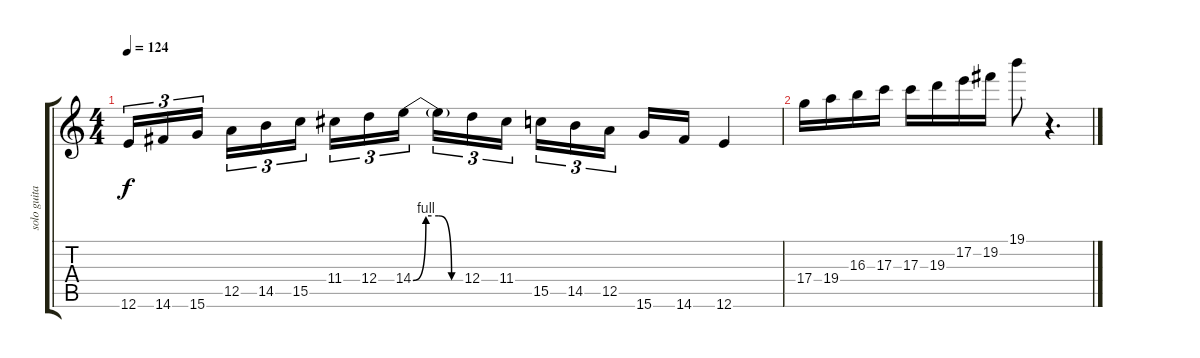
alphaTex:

\track ("solo guitar" "solo guita") {instrument overdrivenguitar}
\staff {score tabs}
\tuning (E4 B3 G3 D3 A2 E2) {hide}
\ts (4 4)
\tempo 124
\clef g2
\ks c
12.6.16{tu (3 2) dy f} 14.6.16{tu (3 2)} 15.6.16{tu (3 2) beam splitsecondary} 12.5.16{tu (3 2)} 14.5.16{tu (3 2)} 15.5.16{tu (3 2)} 11.4.16{tu (3 2)} 12.4.16{tu (3 2)} 14.4{be (custom 0 0 15 4 30 4 45 0 60 0)}.16{tu (3 2) beam splitsecondary} 14.4{t}.16{tu (3 2)} 12.4.16{tu (3 2)} 11.4.16{tu (3 2)} 15.5.16{tu (3 2)} 14.5.16{tu (3 2)} 12.5.16{tu (3 2) beam splitsecondary} 15.6.16 14.6.16 12.6.4 |
17.4.16 19.4.16 16.3.16 17.3.16 17.3.16 19.3.16 17.2.16 19.2.16 19.1.8 r.4{d}
